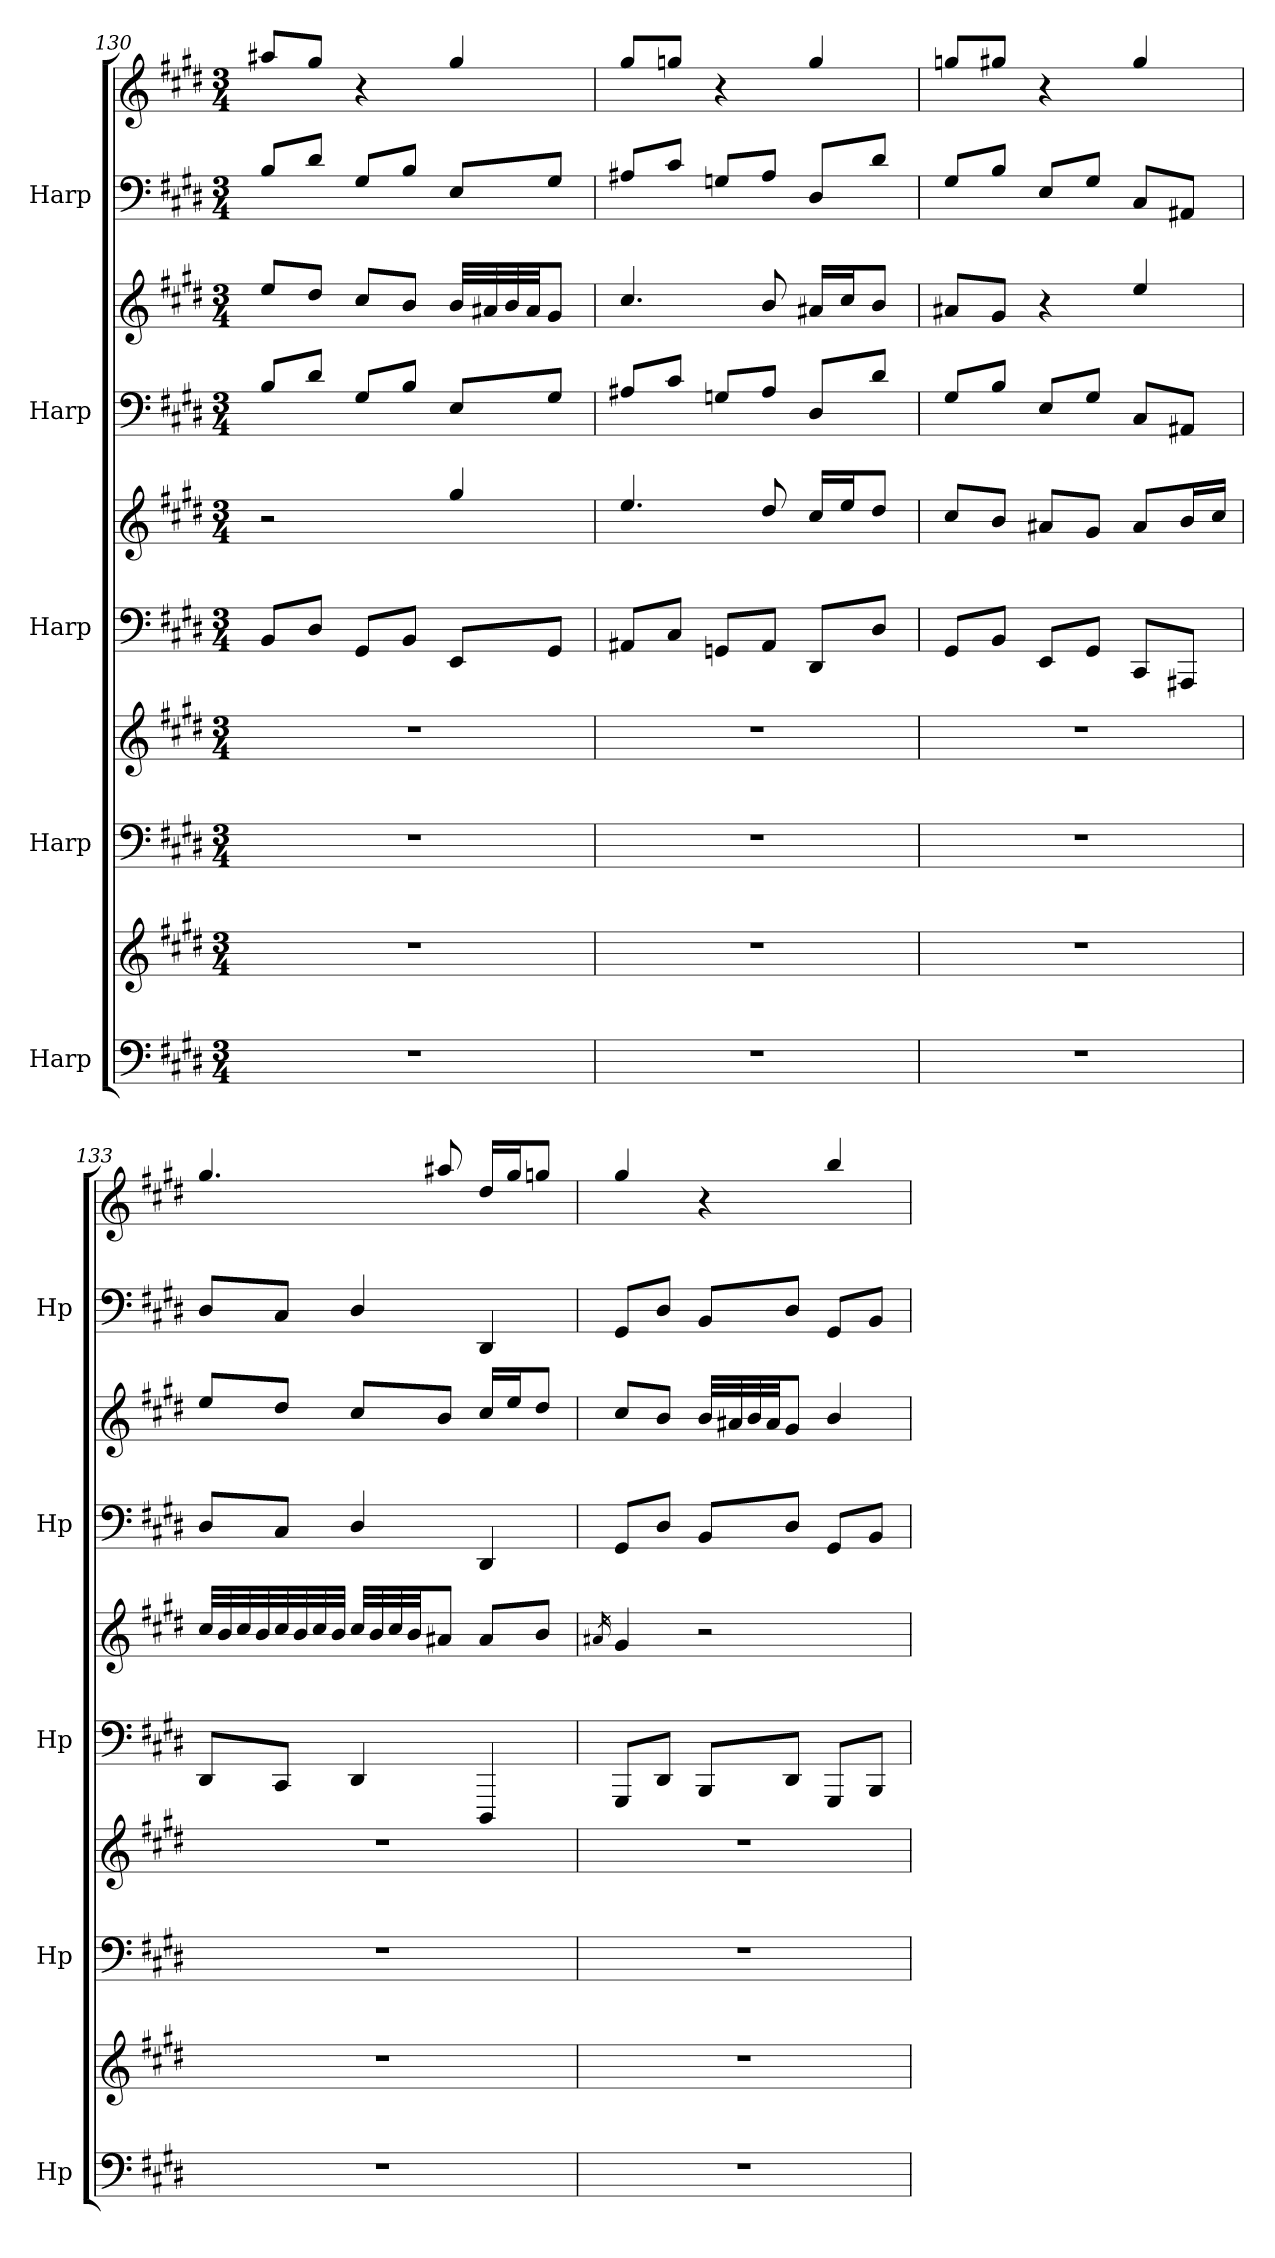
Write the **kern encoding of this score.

**kern	**kern	**kern	**kern	**kern	**kern	**kern	**kern	**kern	**kern
*part5	*part5	*part4	*part4	*part3	*part3	*part2	*part2	*part1	*part1
*staff10	*staff9	*staff8	*staff7	*staff6	*staff5	*staff4	*staff3	*staff2	*staff1
*I"Harp	*	*I"Harp	*	*I"Harp	*	*I"Harp	*	*I"Harp	*
*I'Hp	*	*I'Hp	*	*I'Hp	*	*I'Hp	*	*I'Hp	*
!!LO:PB:g=z
*clefF4	*clefG2	*clefF4	*clefG2	*clefF4	*clefG2	*clefF4	*clefG2	*clefF4	*clefG2
*k[f#c#g#d#]	*k[f#c#g#d#]	*k[f#c#g#d#]	*k[f#c#g#d#]	*k[f#c#g#d#]	*k[f#c#g#d#]	*k[f#c#g#d#]	*k[f#c#g#d#]	*k[f#c#g#d#]	*k[f#c#g#d#]
*M3/4	*M3/4	*M3/4	*M3/4	*M3/4	*M3/4	*M3/4	*M3/4	*M3/4	*M3/4
=130	=130	=130	=130	=130	=130	=130	=130	=130	=130
2.r	2.r	2.r	2.r	8BB/L	2r	8B/L	8ee/L	8B/L	8aa#X/L
.	.	.	.	8D#/J	.	8d#/J	8dd#/J	8d#/J	8gg#/J
.	.	.	.	8GG#/L	.	8G#/L	8cc#/L	8G#/L	4r
.	.	.	.	8BB/J	.	8B/J	8b/J	8B/J	.
.	.	.	.	8EE/L	4gg#/	8E/L	32b/LLL	8E/L	4gg#/
.	.	.	.	.	.	.	32a#X/	.	.
.	.	.	.	.	.	.	32b/	.	.
.	.	.	.	.	.	.	32a#/JJ	.	.
.	.	.	.	8GG#/J	.	8G#/J	8g#/J	8G#/J	.
=131	=131	=131	=131	=131	=131	=131	=131	=131	=131
2.r	2.r	2.r	2.r	8AA#X/L	4.ee/	8A#X/L	4.cc#/	8A#X/L	8gg#/L
.	.	.	.	8C#/J	.	8c#/J	.	8c#/J	8ggn/J
.	.	.	.	8GGn/L	.	8Gn/L	.	8Gn/L	4r
.	.	.	.	8AA#/J	8dd#/	8A#/J	8b/	8A#/J	.
.	.	.	.	8DD#/L	16cc#/LL	8D#/L	16a#X/LL	8D#/L	4gg/
.	.	.	.	.	16ee/J	.	16cc#/J	.	.
.	.	.	.	8D#/J	8dd#/J	8d#/J	8b/J	8d#/J	.
=132	=132	=132	=132	=132	=132	=132	=132	=132	=132
2.r	2.r	2.r	2.r	8GG#/L	8cc#/L	8G#/L	8a#X/L	8G#/L	8ggn/L
.	.	.	.	8BB/J	8b/J	8B/J	8g#/J	8B/J	8gg#X/J
.	.	.	.	8EE/L	8a#X/L	8E/L	4r	8E/L	4r
.	.	.	.	8GG#/J	8g#/J	8G#/J	.	8G#/J	.
.	.	.	.	8CC#/L	8a#/L	8C#/L	4ee/	8C#/L	4gg#/
.	.	.	.	8AAA#X/J	16b/L	8AA#X/J	.	8AA#X/J	.
.	.	.	.	.	16cc#/JJ	.	.	.	.
!!LO:PB:g=z
=133	=133	=133	=133	=133	=133	=133	=133	=133	=133
2.r	2.r	2.r	2.r	8DD#/L	32cc#/LLL	8D#/L	8ee/L	8D#/L	4.gg#/
.	.	.	.	.	32b/	.	.	.	.
.	.	.	.	.	32cc#/	.	.	.	.
.	.	.	.	.	32b/	.	.	.	.
.	.	.	.	8CC#/J	32cc#/	8C#/J	8dd#/J	8C#/J	.
.	.	.	.	.	32b/	.	.	.	.
.	.	.	.	.	32cc#/	.	.	.	.
.	.	.	.	.	32b/JJJ	.	.	.	.
.	.	.	.	4DD#/	32cc#/LLL	4D#/	8cc#/L	4D#/	.
.	.	.	.	.	32b/	.	.	.	.
.	.	.	.	.	32cc#/	.	.	.	.
.	.	.	.	.	32b/JJ	.	.	.	.
.	.	.	.	.	8a#X/J	.	8b/J	.	8aa#X/
.	.	.	.	4DDD#/	8a#/L	4DD#/	16cc#/LL	4DD#/	16dd#/LL
.	.	.	.	.	.	.	16ee/J	.	16gg#/J
.	.	.	.	.	8b/J	.	8dd#/J	.	8ggn/J
=134	=134	=134	=134	=134	=134	=134	=134	=134	=134
.	.	.	.	.	16qa#X/	.	.	.	.
2.r	2.r	2.r	2.r	8GGG#/L	4g#/	8GG#/L	8cc#/L	8GG#/L	4gg#/
.	.	.	.	8DD#/J	.	8D#/J	8b/J	8D#/J	.
.	.	.	.	8BBB/L	2r	8BB/L	32b/LLL	8BB/L	4r
.	.	.	.	.	.	.	32a#X/	.	.
.	.	.	.	.	.	.	32b/	.	.
.	.	.	.	.	.	.	32a#/JJ	.	.
.	.	.	.	8DD#/J	.	8D#/J	8g#/J	8D#/J	.
.	.	.	.	8GGG#/L	.	8GG#/L	4b/	8GG#/L	4bb/
.	.	.	.	8BBB/J	.	8BB/J	.	8BB/J	.
=	=	=	=	=	=	=	=	=	=
*-	*-	*-	*-	*-	*-	*-	*-	*-	*-
